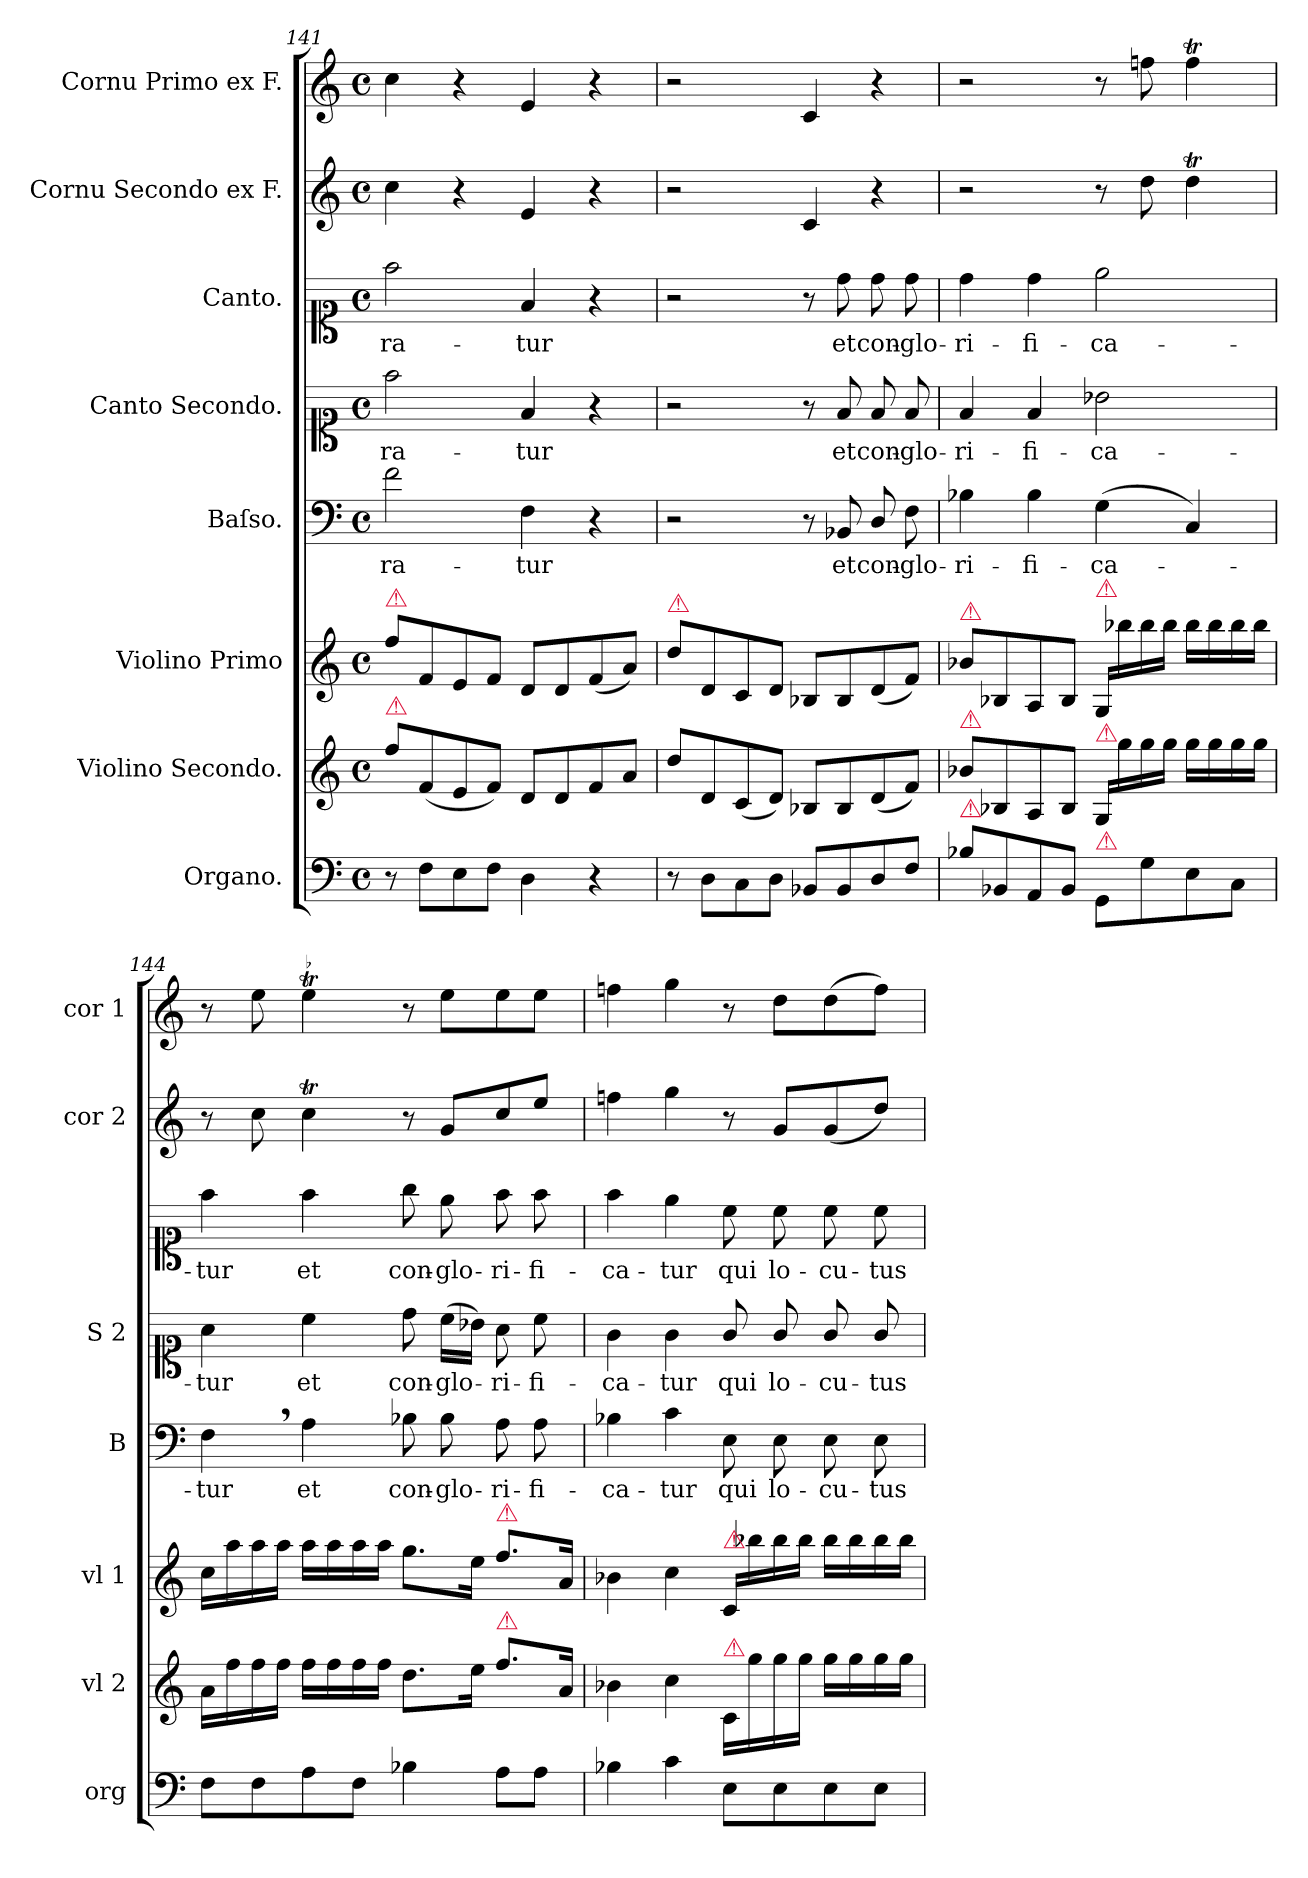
**kern	**kern	**kern	**kern	**text	**kern	**text	**kern	**text	**kern	**kern
*part8	*part7	*part6	*part5	*part5	*part4	*part4	*part3	*part3	*part2	*part1
*staff8	*staff7	*staff6	*staff5	*staff5	*staff4	*staff4	*staff3	*staff3	*staff2	*staff1
*I"Organo.	*I"Violino Secondo.	*I"Violino Primo	*I"Baſso.	*	*I"Canto Secondo.	*	*I"Canto.	*	*I"Cornu Secondo ex F.	*I"Cornu Primo ex F.
*I'org	*I'vl 2	*I'vl 1	*I'B	*	*I'S 2	*	*	*	*I'cor 2	*I'cor 1
*clefF4	*clefG2	*clefG2	*clefF4	*	*clefC1	*	*clefC1	*	*clefG2	*clefG2
*	*	*	*	*	*	*	*	*	*ITrd4c7	*ITrd4c7
*M4/4	*M4/4	*M4/4	*M4/4	*	*M4/4	*	*M4/4	*	*M4/4	*M4/4
*met(c)	*met(c)	*met(c)	*met(c)	*	*met(c)	*	*met(c)	*	*met(c)	*met(c)
=141	=141	=141	=141	=141	=141	=141	=141	=141	=141	=141
!	!	!LO:TX:a:color=crimson:t=⚠	!	!	!	!	!	!	!	!
!	!LO:TX:a:color=crimson:t=⚠	!	!	!	!	!	!	!	!	!
8r	8ff\L	8ff\L	2f\	-ra-	2ff\	-ra-	2ff\	-ra-	4f\	4f\
8F\L	(8f/	8f/	.	.	.	.	.	.	.	.
8E\	8e/	8e/	.	.	.	.	.	.	4r	4r
8F\J	8f/J)	8f/J	.	.	.	.	.	.	.	.
4D\	8d/L	8d/L	4F\	-tur	4f/	-tur	4f/	-tur	4A/	4A/
.	8d/	8d/	.	.	.	.	.	.	.	.
4r	8f/	(8f/	4r	.	4r	.	4r	.	4r	4r
.	8a/J	8a/J)	.	.	.	.	.	.	.	.
=142	=142	=142	=142	=142	=142	=142	=142	=142	=142	=142
!	!	!LO:TX:a:color=crimson:t=⚠	!	!	!	!	!	!	!	!
8r	8dd\L	8dd\L	2r	.	2r	.	2r	.	2r	2r
8D\L	8d/	8d/	.	.	.	.	.	.	.	.
8C\	(8c/	8c/	.	.	.	.	.	.	.	.
8D\J	8d/J)	8d/J	.	.	.	.	.	.	.	.
8BB-/L	8B-/L	8B-/L	8r	.	8r	.	8r	.	4F/	4F/
8BB-/	8B-/	8B-/	8BB-/	et	8f/	et	8dd\	et	.	.
8D/	(8d/	(8d/	8D/	con-	8f/	con-	8dd\	con-	4r	4r
8F/J	8f/J)	8f/J)	8F\	-glo-	8f/	-glo-	8dd\	-glo-	.	.
=143	=143	=143	=143	=143	=143	=143	=143	=143	=143	=143
!	!	!LO:TX:a:color=crimson:t=⚠	!	!	!	!	!	!	!	!
!	!LO:TX:a:color=crimson:t=⚠	!	!	!	!	!	!	!	!	!
!LO:TX:a:color=crimson:t=⚠	!	!	!	!	!	!	!	!	!	!
8B-\L	8b-\L	8b-\L	4B-\	-ri-	4f/	-ri-	4dd\	-ri-	2r	2r
8BB-/	8B-/	8B-/	.	.	.	.	.	.	.	.
8AA/	8A/	8A/	4B-\	-fi-	4f/	-fi-	4dd\	-fi-	.	.
8BB-/J	8B-/J	8B-/J	.	.	.	.	.	.	.	.
!	!	!LO:TX:a:color=crimson:t=⚠	!	!	!	!	!	!	!	!
!	!LO:TX:a:color=crimson:t=⚠	!	!	!	!	!	!	!	!	!
!LO:TX:a:color=crimson:t=⚠	!	!	!	!	!	!	!	!	!	!
8GG/L	16G/LL	16G/LL	(4G\	-ca-	2b-\	-ca-	2ee\	-ca-	8r	8r
.	16gg\	16bb-\	.	.	.	.	.	.	.	.
8G\	16gg\	16bb-\	.	.	.	.	.	.	8g\	8b-\
.	16gg\JJ	16bb-\JJ	.	.	.	.	.	.	.	.
8E\	16gg\LL	16bb-\LL	4C/)	.	.	.	.	.	4gT\	4b-T\
.	16gg\	16bb-\	.	.	.	.	.	.	.	.
8C\J	16gg\	16bb-\	.	.	.	.	.	.	.	.
.	16gg\JJ	16bb-\JJ	.	.	.	.	.	.	.	.
=144	=144	=144	=144	=144	=144	=144	=144	=144	=144	=144
8F\L	16a\LL	16cc\LL	4F,<\	-tur	4a\	-tur	4ff\	-tur	8r	8r
.	16ff\	16aa\	.	.	.	.	.	.	.	.
8F\	16ff\	16aa\	.	.	.	.	.	.	8f\	8a\
.	16ff\JJ	16aa\JJ	.	.	.	.	.	.	.	.
8A\	16ff\LL	16aa\LL	4A\	et	4cc\	et	4ff\	et	4fT\	4at\
.	16ff\	16aa\	.	.	.	.	.	.	.	.
8F\J	16ff\	16aa\	.	.	.	.	.	.	.	.
.	16ff\JJ	16aa\JJ	.	.	.	.	.	.	.	.
4B-\	8.dd\L	8.gg\L	8B-\	con-	8dd\	con-	8gg\	con-	8r	8r
.	.	.	8B-\	-glo-	(16cc\LL	-glo-	8ee\	-glo-	8c/L	8a\L
.	16ee\Jk	16ee\Jk	.	.	16b-\JJ)	.	.	.	.	.
!	!	!LO:TX:a:color=crimson:t=⚠	!	!	!	!	!	!	!	!
!	!LO:TX:a:color=crimson:t=⚠	!	!	!	!	!	!	!	!	!
8A\L	8.ff\L	8.ff\L	8A\	-ri-	8a\	-ri-	8ff\	-ri-	8f/	8a\
8A\J	.	.	8A\	-fi-	8cc\	-fi-	8ff\	-fi-	8a/J	8a\J
.	16a/Jk	16a/Jk	.	.	.	.	.	.	.	.
=145	=145	=145	=145	=145	=145	=145	=145	=145	=145	=145
4B-\	4b-\	4b-\	4B-\	-ca-	4g\	-ca-	4ff\	-ca-	4b-\	4b-\
4c\	4cc\	4cc\	4c\	-tur	4g\	-tur	4ee\	-tur	4cc\	4cc\
!	!	!LO:TX:a:color=crimson:t=⚠	!	!	!	!	!	!	!	!
!	!LO:TX:a:color=crimson:t=⚠	!	!	!	!	!	!	!	!	!
8E\L	16c/LL	16c/LL	8E\	qui	8g/	qui	8cc\	qui	8r	8r
.	16gg\	16bb-\	.	.	.	.	.	.	.	.
8E\	16gg\	16bb-\	8E\	lo-	8g/	lo-	8cc\	lo-	8c/L	8g\L
.	16gg\JJ	16bb-\JJ	.	.	.	.	.	.	.	.
8E\	16gg\LL	16bb-\LL	8E\	-cu-	8g/	-cu-	8cc\	-cu-	(8c/	(8g\
.	16gg\	16bb-\	.	.	.	.	.	.	.	.
8E\J	16gg\	16bb-\	8E\	-tus	8g/	-tus	8cc\	-tus	8g/J)	8b-\J)
.	16gg\JJ	16bb-\JJ	.	.	.	.	.	.	.	.
=	=	=	=	=	=	=	=	=	=	=
*-	*-	*-	*-	*-	*-	*-	*-	*-	*-	*-
